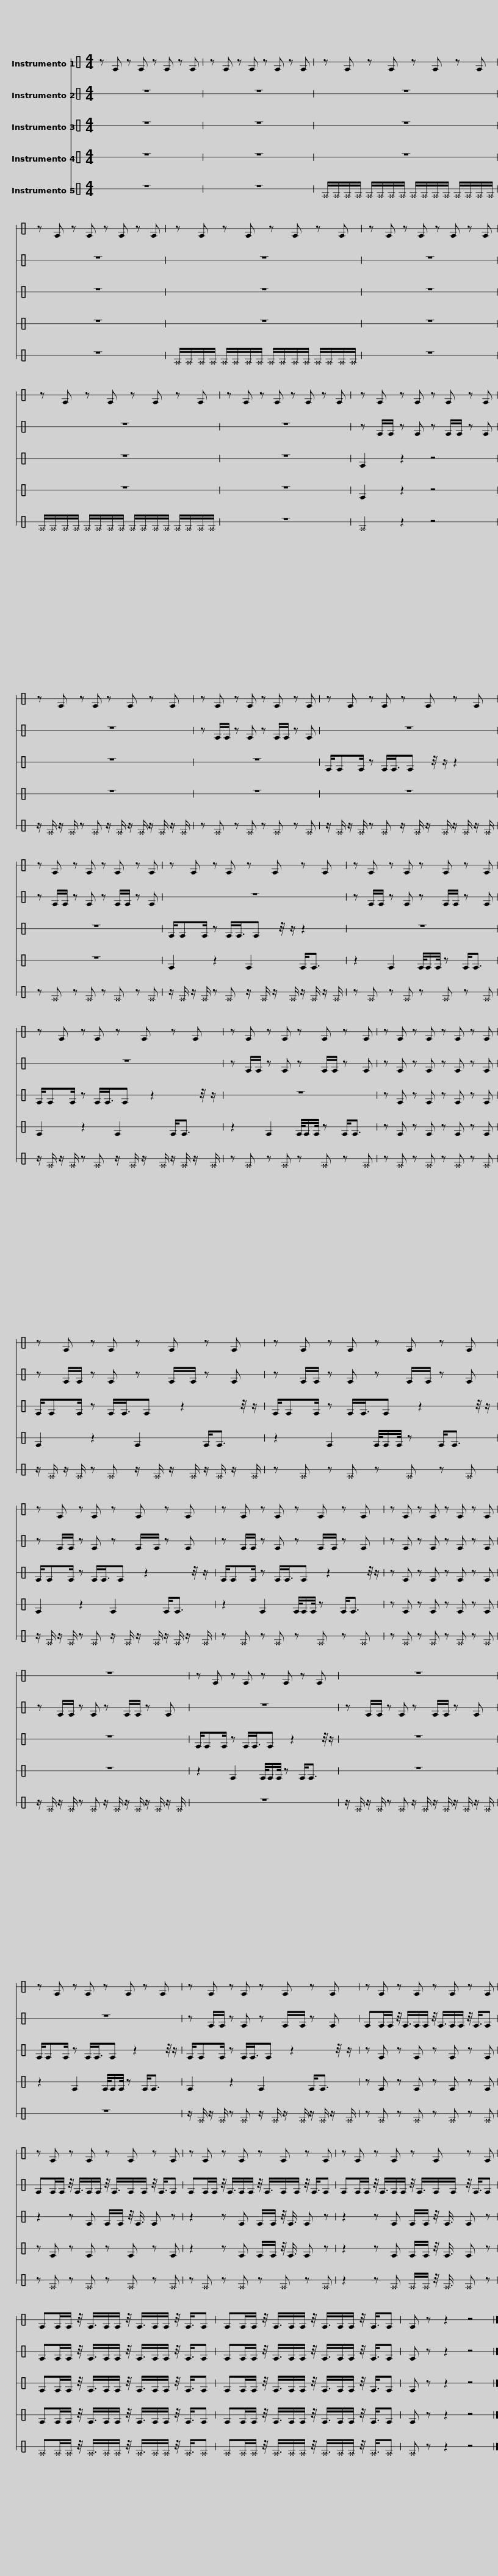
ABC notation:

X:1
%%score 1 2 3 4 5
L:1/8
M:4/4
I:linebreak $
K:C
V:1 perc stafflines=1
K:none
V:2 perc stafflines=1
K:none
V:3 perc stafflines=1
K:none
V:4 perc stafflines=1
K:none
V:5 perc stafflines=1
K:none
V:1
 z E z E z E z E | z E z E z E z E | z E z E z E z E |$ z E z E z E z E | z E z E z E z E | %5
 z E z E z E z E |$ z E z E z E z E | z E z E z E z E | z E z E z E z E |$ z E z E z E z E | %10
 z E z E z E z E | z E z E z E z E |$ z E z E z E z E | z E z E z E z E | z E z E z E z E |$ %15
 z E z E z E z E | z E z E z E z E | z E z E z E z E |$ z E z E z E z E | z E z E z E z E |$ %20
 z E z E z E z E | z E z E z E z E | z E z E z E z E |$ z8 | z E z E z E z E | %25
 z8 |$ z E z E z E z E | z E z E z E z E |$ z E z E z E z E | z E z E z E z E |$ %30
 z E z E z E z E | z E z E z E z E |$ EE/E/ z/4 E3/4E/E/ z/4 E3/4E/E/ z/4 E3/4E | EE/E/ z/4 E3/4E/E/ z/4 E3/4E/E/ z/4 E3/4E | E z z2 z4 |] %35
V:2
 z8 | z8 | z8 |$ z8 | z8 | %5
 z8 |$ z8 | z8 | z E/E/ z E z E/E/ z E |$ z8 | %10
 z E/E/ z E z E/E/ z E | z8 |$ z E/E/ z E z E/E/ z E | z8 | z E/E/ z E z E/E/ z E |$ %15
 z8 | z E/E/ z E z E/E/ z E | z E z E z E z E |$ z E/E/ z E z E/E/ z E | z E/E/ z E z E/E/ z E |$ %20
 z E/E/ z E z E/E/ z E | z E/E/ z E z E/E/ z E | z E z E z E z E |$ z E/E/ z E z E/E/ z E | z8 | %25
 z E/E/ z E z E/E/ z E |$ z8 | z E/E/ z E z E/E/ z E |$ EE/E/ z/4 E3/4E/E/ z/4 E3/4E/E/ z/4 E3/4E | EE/E/ z/4 E3/4E/E/ z/4 E3/4E/E/ z/4 E3/4E |$ %30
 EE/E/ z/4 E3/4E/E/ z/4 E3/4E/E/ z/4 E3/4E | EE/E/ z/4 E3/4E/E/ z/4 E3/4E/E/ z/4 E3/4E |$ EE/E/ z/4 E3/4E/E/ z/4 E3/4E/E/ z/4 E3/4E | EE/E/ z/4 E3/4E/E/ z/4 E3/4E/E/ z/4 E3/4E | E z z2 z4 |] %35
V:3
 z8 | z8 | z8 |$ z8 | z8 | %5
 z8 |$ z8 | z8 | E2 z2 z4 |$ z8 | %10
 z8 | E/EE/ z E/E3/4E z/4 z/ z2 |$ z8 | E/EE/ z E/E3/4E z/4 z/ z2 | z8 |$ %15
 E/EE/ z E/E3/4E z2 z/4 z/ | z8 | z E z E z E z E |$ E/EE/ z E/E3/4E z2 z/4 z/ | E/EE/ z E/E3/4E z2 z/4 z/ |$ %20
 E/EE/ z E/E3/4E z2 z/4 z/ | E/EE/ z E/E3/4E z2 z/4 z/ | z E z E z E z E |$ z8 | E/EE/ z E/E3/4E z2 z/4 z/ | %25
 z8 |$ E/EE/ z E/E3/4E z2 z/4 z/ | E/EE/ z E/E3/4E z2 z/4 z/ |$ z E z E z E z E | z2 z E E/E/ z/4 E3/4 E z |$ %30
 z2 z E E/E/ z/4 E3/4 E z | z2 z E E/E/ z/4 E3/4 E z |$ EE/E/ z/4 E3/4E/E/ z/4 E3/4E/E/ z/4 E3/4E | EE/E/ z/4 E3/4E/E/ z/4 E3/4E/E/ z/4 E3/4E | E z z2 z4 |] %35
V:4
 z8 | z8 | z8 |$ z8 | z8 | %5
 z8 |$ z8 | z8 | E2 z2 z4 |$ z8 | %10
 z8 | z8 |$ z8 | E2 z2 E2 E<E | z2 E2 E/4E/E/4 z E<E |$ %15
 E2 z2 E2 E<E | z2 E2 E/4E/E/4 z E<E | z E z E z E z E |$ E2 z2 E2 E<E | z2 E2 E/4E/E/4 z E<E |$ %20
 E2 z2 E2 E<E | z2 E2 E/4E/E/4 z E<E | z E z E z E z E |$ z8 | z2 E2 E/4E/E/4 z E<E | %25
 z8 |$ z2 E2 E/4E/E/4 z E<E | E2 z2 E2 E<E |$ z E z E z E z E | z E z E z E z E |$ %30
 z2 z E E/E/ z/4 E3/4 E z | z2 z E E/E/ z/4 E3/4 E z |$ EE/E/ z/4 E3/4E/E/ z/4 E3/4E/E/ z/4 E3/4E | EE/E/ z/4 E3/4E/E/ z/4 E3/4E/E/ z/4 E3/4E | E z z2 z4 |] %35
V:5
 z8 | z8 | ^E/^E/^E/^E/ ^E/^E/^E/^E/ ^E/^E/^E/^E/ ^E/^E/^E/^E/ |$ z8 | ^E/^E/^E/^E/ ^E/^E/^E/^E/ ^E/^E/^E/^E/ ^E/^E/^E/^E/ | %5
 z8 |$ ^E/^E/^E/^E/ ^E/^E/^E/^E/ ^E/^E/^E/^E/ ^E/^E/^E/^E/ | z8 | ^E2 z2 z4 |$ z/ ^E/ z/ ^E/ z ^E z/ ^E/ z/ ^E/ z/ ^E/ z/ ^E/ | %10
 z ^E z ^E z ^E z ^E | z/ ^E/ z/ ^E/ z ^E z/ ^E/ z/ ^E/ z/ ^E/ z/ ^E/ |$ z ^E z ^E z ^E z ^E | z/ ^E/ z/ ^E/ z ^E z/ ^E/ z/ ^E/ z/ ^E/ z/ ^E/ | z ^E z ^E z ^E z ^E |$ %15
 z/ ^E/ z/ ^E/ z ^E z/ ^E/ z/ ^E/ z/ ^E/ z/ ^E/ | z ^E z ^E z ^E z ^E | z ^E z ^E z ^E z ^E |$ z/ ^E/ z/ ^E/ z ^E z/ ^E/ z/ ^E/ z/ ^E/ z/ ^E/ | z ^E z ^E z ^E z ^E |$ %20
 z/ ^E/ z/ ^E/ z ^E z/ ^E/ z/ ^E/ z/ ^E/ z/ ^E/ | z ^E z ^E z ^E z ^E | z ^E z ^E z ^E z ^E |$ z/ ^E/ z/ ^E/ z ^E z/ ^E/ z/ ^E/ z/ ^E/ z/ ^E/ | z8 | %25
 z/ ^E/ z/ ^E/ z ^E z/ ^E/ z/ ^E/ z/ ^E/ z/ ^E/ |$ z8 | z/ ^E/ z/ ^E/ z ^E z/ ^E/ z/ ^E/ z/ ^E/ z/ ^E/ |$ z ^E z ^E z ^E z ^E | z ^E z ^E z ^E z ^E |$ %30
 z ^E z ^E z ^E z ^E | z2 z ^E ^E/^E/ z/4 ^E3/4 ^E z |$ ^E^E/^E/ z/4 ^E3/4^E/^E/ z/4 ^E3/4^E/^E/ z/4 ^E3/4^E | ^E^E/^E/ z/4 ^E3/4^E/^E/ z/4 ^E3/4^E/^E/ z/4 ^E3/4^E | ^E z z2 z4 |] %35
